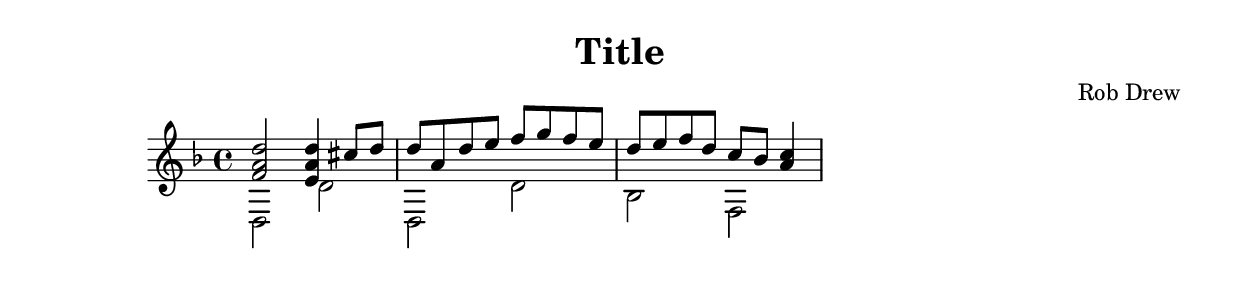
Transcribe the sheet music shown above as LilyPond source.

\version "2.18.2"

\header {
  title = "Title"
  composer = "Rob Drew"

}
global = {
  \clef treble
  \key d \minor
  \time 4/4
}
melody =\relative c'' {
  \global

  <d a f>2 <d a e>4 cis8 d | d a d e f g f e | d e f d c bes <c a>4

}

bass =\relative c' {
  \global

  d,2 d' | d,2 d' | bes2 f

}

\score {
  \new Staff <<
	\melody 
	\\
	\bass
>>
\layout {}
\midi {}
}

